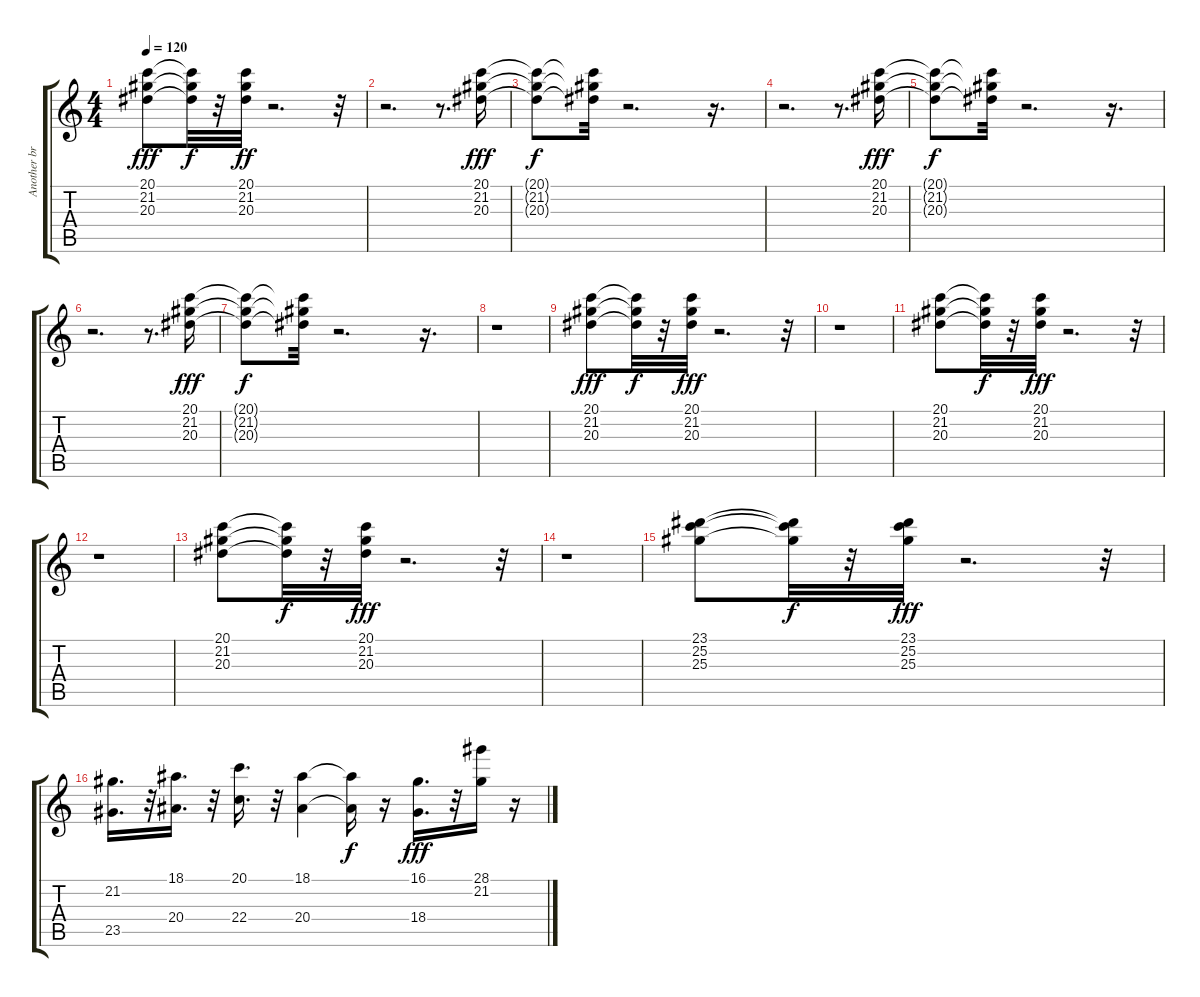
\track ("Another brass section" "Another br") {instrument synthbrass1}
\staff {score tabs}
\tuning (E4 B3 G3 D3 A2 E2) {hide}
\ts (4 4)
\tempo 120
\clef g2
\ks c
(20.1 21.2 20.3).8{dy fff} (20.1{t} 21.2{t} 20.3{t}).32{dy f} r.32 (20.1 21.2 20.3).32{dy ff} r.2{d} r.32 |
r.2{d} r.8{d} (20.1 21.2 20.3).16{dy fff} |
(20.1{t} 21.2{t} 20.3{t}).8{dy f} (20.1{t} 21.2{t} 20.3{t}).32 r.2{d} r.16{d} |
r.2{d} r.8{d} (20.1 21.2 20.3).16{dy fff} |
(20.1{t} 21.2{t} 20.3{t}).8{dy f} (20.1{t} 21.2{t} 20.3{t}).32 r.2{d} r.16{d} |
r.2{d} r.8{d} (20.1 21.2 20.3).16{dy fff} |
(20.1{t} 21.2{t} 20.3{t}).8{dy f} (20.1{t} 21.2{t} 20.3{t}).32 r.2{d} r.16{d} |
r.1 |
(20.1 21.2 20.3).8{dy fff} (20.1{t} 21.2{t} 20.3{t}).32{dy f} r.32 (20.1 21.2 20.3).32{dy fff} r.2{d} r.32 |
r.1 |
(20.1 21.2 20.3).8 (20.1{t} 21.2{t} 20.3{t}).32{dy f} r.32 (20.1 21.2 20.3).32{dy fff} r.2{d} r.32 |
r.1 |
(20.1 21.2 20.3).8 (20.1{t} 21.2{t} 20.3{t}).32{dy f} r.32 (20.1 21.2 20.3).32{dy fff} r.2{d} r.32 |
r.1 |
(23.1 25.2 25.3).8 (23.1{t} 25.2{t} 25.3{t}).32{dy f} r.32 (23.1 25.2 25.3).32{dy fff} r.2{d} r.32 |
(21.2 23.5).16{d} r.32 (18.1 20.4).16{d} r.32 (20.1 22.4).16{d} r.32 (18.1 20.4).4 (18.1{t} 20.4{t}).16{dy f} r.16 (16.1 18.4).16{d dy fff} r.32 (28.1 21.2).16 r.16
